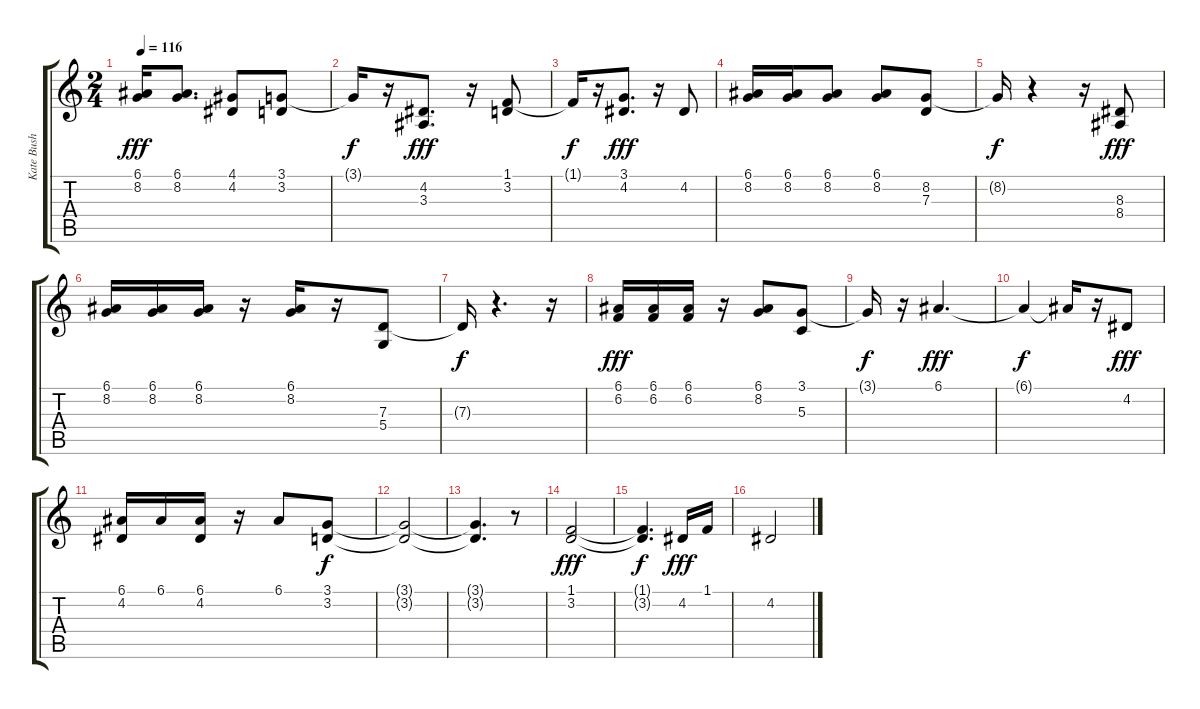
\track ("Kate Bush" "Kate Bush") {instrument fx5brightness}
\staff {score tabs}
\tuning (E4 B3 G3 D3 A2 E2) {hide}
\ts (2 4)
\tempo 116
\clef g2
\ks c
(6.1 8.2).16{dy fff} (6.1 8.2).8{d} (4.1 4.2).8 (3.1 3.2).8 |
3.1{t}.16{dy f} r.16 (4.2 3.3).8{d dy fff} r.16 (1.1 3.2).8 |
1.1{t}.16{dy f} r.16 (3.1 4.2).8{d dy fff} r.16 4.2.8 |
(6.1 8.2).16 (6.1 8.2).16 (6.1 8.2).8 (6.1 8.2).8 (8.2 7.3).8 |
8.2{t}.16{dy f} r.4 r.16 (8.3 8.4).8{dy fff} |
(6.1 8.2).16 (6.1 8.2).16 (6.1 8.2).16 r.16 (6.1 8.2).16 r.16 (7.3 5.4).8 |
7.3{t}.16{dy f} r.4{d} r.16 |
(6.1 6.2).16{dy fff} (6.1 6.2).16 (6.1 6.2).16 r.16 (6.1 8.2).8 (3.1 5.3).8 |
3.1{t}.16{dy f} r.16 6.1.4{d dy fff} |
6.1{t}.4{dy f} 6.1{t}.16 r.16 4.2.8{dy fff} |
(6.1 4.2).16 6.1.16 (6.1 4.2).16 r.16 6.1.8 (3.1 3.2).8{dy f} |
(3.1{t} 3.2{t}).2 |
(3.1{t} 3.2{t}).4{d} r.8 |
(1.1 3.2).2{dy fff} |
(1.1{t} 3.2{t}).4{d dy f} 4.2.16{dy fff} 1.1.16 |
4.2.2
